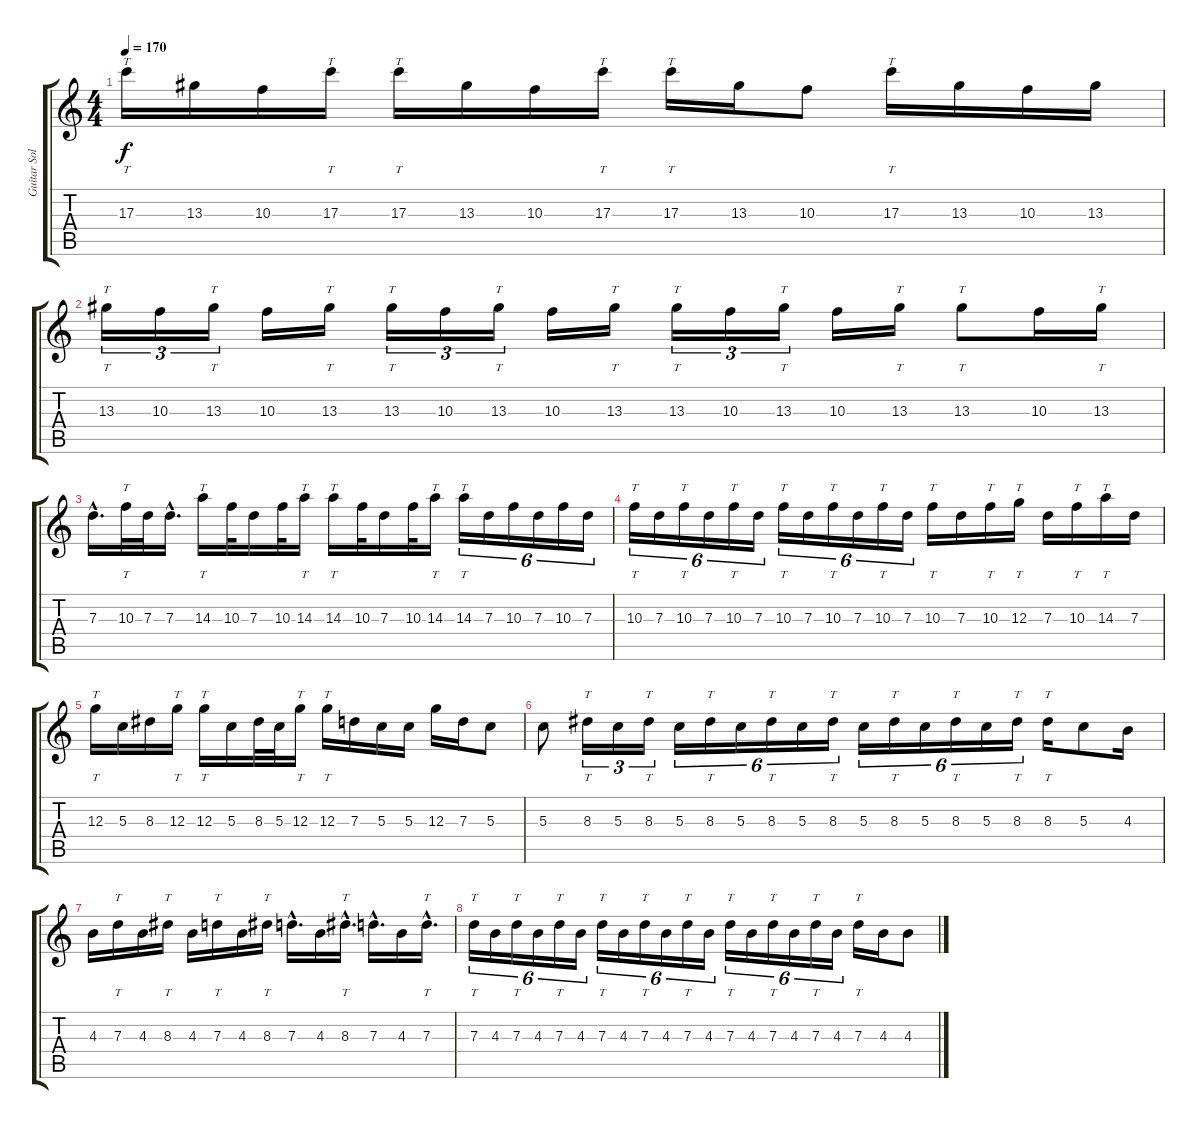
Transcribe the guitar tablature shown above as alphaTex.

\track ("Guitar Solo" "Guitar Sol") {instrument distortionguitar}
\staff {score tabs}
\tuning (E4 B3 G3 D3 A2 E2) {hide}
\ts (4 4)
\tempo 170
\clef g2
\ks c
17.3.16{tt dy f} 13.3.16 10.3.16 17.3.16{tt} 17.3.16{tt} 13.3.16 10.3.16 17.3.16{tt} 17.3.16{tt} 13.3.16 10.3.8 17.3.16{tt} 13.3.16 10.3.16 13.3.16 |
13.3.16{tt tu (3 2)} 10.3.16{tu (3 2)} 13.3.16{tt tu (3 2)} 10.3.16 13.3.16{tt} 13.3.16{tt tu (3 2)} 10.3.16{tu (3 2)} 13.3.16{tt tu (3 2)} 10.3.16 13.3.16{tt} 13.3.16{tt tu (3 2)} 10.3.16{tu (3 2)} 13.3.16{tt tu (3 2)} 10.3.16 13.3.16{tt} 13.3.8{tt} 10.3.16 13.3.16{tt} |
7.3{hac}.16{d} 10.3.32{tt} 7.3.32 7.3{hac}.16{d} 14.3.16{tt} 10.3.32 7.3.16 10.3.32 14.3.16{tt} 14.3.16{tt} 10.3.32 7.3.16 10.3.32 14.3.16{tt} 14.3.16{tt tu (6 4)} 7.3.16{tu (6 4)} 10.3.16{tu (6 4)} 7.3.16{tu (6 4)} 10.3.16{tu (6 4)} 7.3.16{tu (6 4)} |
10.3.16{tt tu (6 4)} 7.3.16{tu (6 4)} 10.3.16{tt tu (6 4)} 7.3.16{tu (6 4)} 10.3.16{tt tu (6 4)} 7.3.16{tu (6 4)} 10.3.16{tt tu (6 4)} 7.3.16{tu (6 4)} 10.3.16{tt tu (6 4)} 7.3.16{tu (6 4)} 10.3.16{tt tu (6 4)} 7.3.16{tu (6 4)} 10.3.16{tt} 7.3.16 10.3.16{tt} 12.3.16{tt} 7.3.16 10.3.16{tt} 14.3.16{tt} 7.3.16 |
12.3.16{tt} 5.3.16 8.3.16 12.3.16{tt} 12.3.16{tt} 5.3.16 8.3.32 5.3.32 12.3.16{tt} 12.3.16{tt} 7.3.16 5.3.16 5.3.16 12.3.16 7.3.16 5.3.8 |
5.3.8 8.3.16{tt tu (3 2)} 5.3.16{tu (3 2)} 8.3.16{tt tu (3 2)} 5.3.16{tu (6 4)} 8.3.16{tt tu (6 4)} 5.3.16{tu (6 4)} 8.3.16{tt tu (6 4)} 5.3.16{tu (6 4)} 8.3.16{tt tu (6 4)} 5.3.16{tu (6 4)} 8.3.16{tt tu (6 4)} 5.3.16{tu (6 4)} 8.3.16{tt tu (6 4)} 5.3.16{tu (6 4)} 8.3.16{tt tu (6 4)} 8.3.16{tt} 5.3.8 4.3.16 |
4.3.16 7.3.16{tt} 4.3.16 8.3.16{tt} 4.3.16 7.3.16{tt} 4.3.16 8.3.16{tt} 7.3{hac}.16{d} 4.3.16 8.3{hac}.16{tt d} 7.3{hac}.16{d} 4.3.16 7.3{hac}.16{tt d} |
7.3.16{tt tu (6 4)} 4.3.16{tu (6 4)} 7.3.16{tt tu (6 4)} 4.3.16{tu (6 4)} 7.3.16{tt tu (6 4)} 4.3.16{tu (6 4)} 7.3.16{tt tu (6 4)} 4.3.16{tu (6 4)} 7.3.16{tt tu (6 4)} 4.3.16{tu (6 4)} 7.3.16{tt tu (6 4)} 4.3.16{tu (6 4)} 7.3.16{tt tu (6 4)} 4.3.16{tu (6 4)} 7.3.16{tt tu (6 4)} 4.3.16{tu (6 4)} 7.3.16{tt tu (6 4)} 4.3.16{tu (6 4)} 7.3.16{tt} 4.3.16 4.3.8
